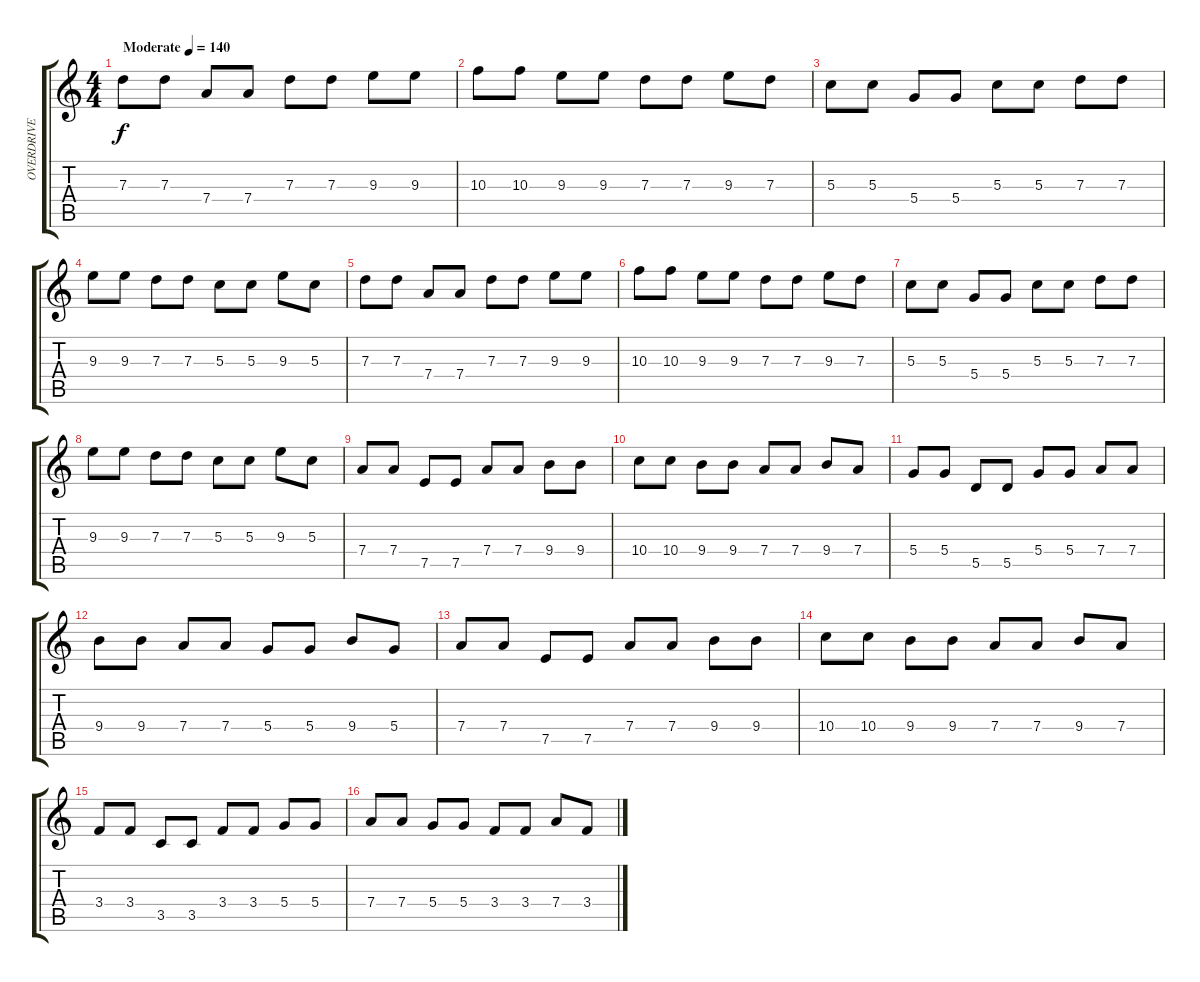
\track ("OVERDRIVE GUITAR" "OVERDRIVE ") {instrument overdrivenguitar}
\staff {score tabs}
\tuning (E4 B3 G3 D3 A2 E2) {hide}
\ts (4 4)
\tempo (140 "Moderate")
\clef g2
\ks c
7.3.8{dy f instrument overdrivenguitar} 7.3.8 7.4.8 7.4.8 7.3.8 7.3.8 9.3.8 9.3.8 |
10.3.8 10.3.8 9.3.8 9.3.8 7.3.8 7.3.8 9.3.8 7.3.8 |
5.3.8 5.3.8 5.4.8 5.4.8 5.3.8 5.3.8 7.3.8 7.3.8 |
9.3.8 9.3.8 7.3.8 7.3.8 5.3.8 5.3.8 9.3.8 5.3.8 |
7.3.8 7.3.8 7.4.8 7.4.8 7.3.8 7.3.8 9.3.8 9.3.8 |
10.3.8 10.3.8 9.3.8 9.3.8 7.3.8 7.3.8 9.3.8 7.3.8 |
5.3.8 5.3.8 5.4.8 5.4.8 5.3.8 5.3.8 7.3.8 7.3.8 |
9.3.8 9.3.8 7.3.8 7.3.8 5.3.8 5.3.8 9.3.8 5.3.8 |
7.4.8 7.4.8 7.5.8 7.5.8 7.4.8 7.4.8 9.4.8 9.4.8 |
10.4.8 10.4.8 9.4.8 9.4.8 7.4.8 7.4.8 9.4.8 7.4.8 |
5.4.8 5.4.8 5.5.8 5.5.8 5.4.8 5.4.8 7.4.8 7.4.8 |
9.4.8 9.4.8 7.4.8 7.4.8 5.4.8 5.4.8 9.4.8 5.4.8 |
7.4.8 7.4.8 7.5.8 7.5.8 7.4.8 7.4.8 9.4.8 9.4.8 |
10.4.8 10.4.8 9.4.8 9.4.8 7.4.8 7.4.8 9.4.8 7.4.8 |
3.4.8 3.4.8 3.5.8 3.5.8 3.4.8 3.4.8 5.4.8 5.4.8 |
7.4.8 7.4.8 5.4.8 5.4.8 3.4.8 3.4.8 7.4.8 3.4.8
